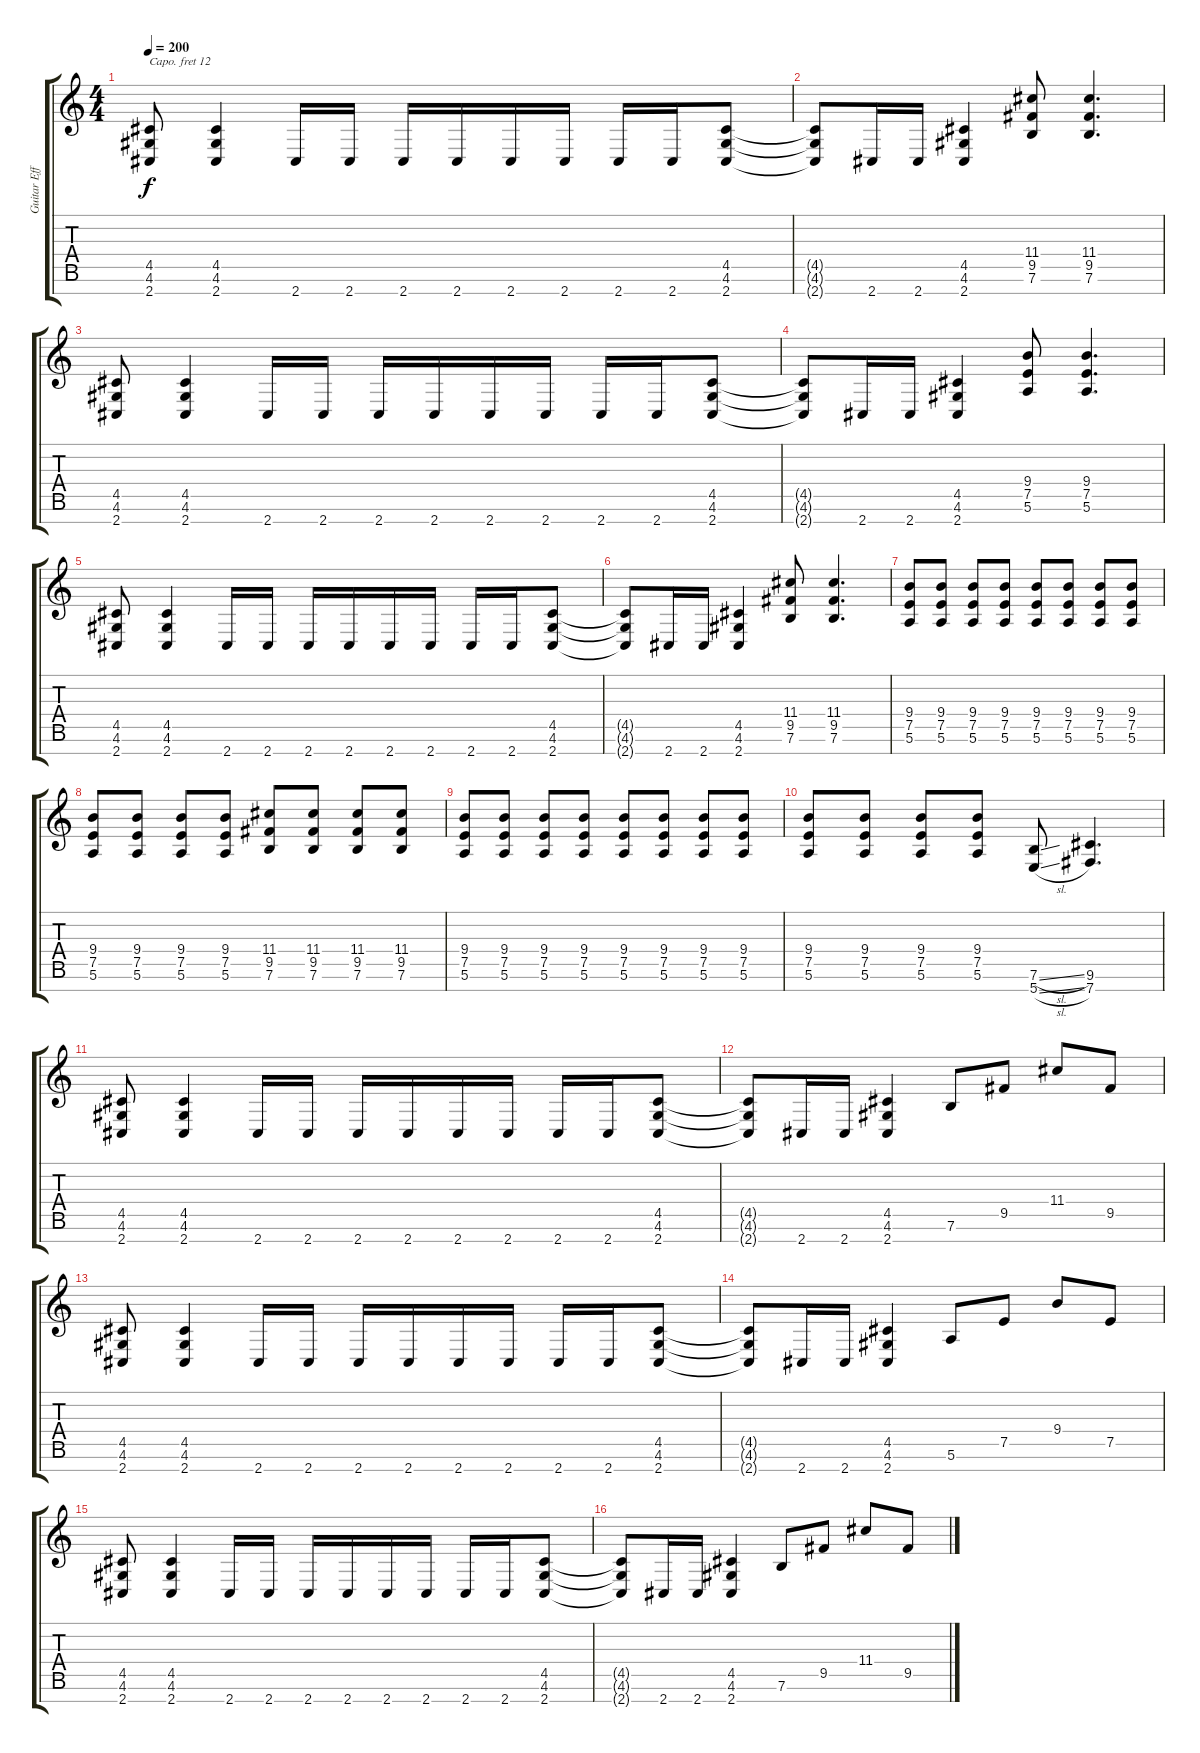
\track ("Guitar Effect" "Guitar Eff") {instrument synthbrass1}
\staff {score tabs}
\capo 12
\tuning (E4 B3 G3 D3 A2 E2 B1) {hide}
\ts (4 4)
\tempo 200
\clef g2
\ks c
(4.5 4.6 2.7).8{dy f instrument synthbrass1} (4.5 4.6 2.7).4 2.7.16 2.7.16 2.7.16 2.7.16 2.7.16 2.7.16 2.7.16 2.7.16 (4.5 4.6 2.7).8 |
(4.5{t} 4.6{t} 2.7{t}).8 2.7.16 2.7.16 (4.5 4.6 2.7).4 (11.4 9.5 7.6).8 (11.4 9.5 7.6).4{d} |
(4.5 4.6 2.7).8 (4.5 4.6 2.7).4 2.7.16 2.7.16 2.7.16 2.7.16 2.7.16 2.7.16 2.7.16 2.7.16 (4.5 4.6 2.7).8 |
(4.5{t} 4.6{t} 2.7{t}).8 2.7.16 2.7.16 (4.5 4.6 2.7).4 (9.4 7.5 5.6).8 (9.4 7.5 5.6).4{d} |
(4.5 4.6 2.7).8 (4.5 4.6 2.7).4 2.7.16 2.7.16 2.7.16 2.7.16 2.7.16 2.7.16 2.7.16 2.7.16 (4.5 4.6 2.7).8 |
(4.5{t} 4.6{t} 2.7{t}).8 2.7.16 2.7.16 (4.5 4.6 2.7).4 (11.4 9.5 7.6).8 (11.4 9.5 7.6).4{d} |
(9.4 7.5 5.6).8 (9.4 7.5 5.6).8 (9.4 7.5 5.6).8 (9.4 7.5 5.6).8 (9.4 7.5 5.6).8 (9.4 7.5 5.6).8 (9.4 7.5 5.6).8 (9.4 7.5 5.6).8 |
(9.4 7.5 5.6).8 (9.4 7.5 5.6).8 (9.4 7.5 5.6).8 (9.4 7.5 5.6).8 (11.4 9.5 7.6).8 (11.4 9.5 7.6).8 (11.4 9.5 7.6).8 (11.4 9.5 7.6).8 |
(9.4 7.5 5.6).8 (9.4 7.5 5.6).8 (9.4 7.5 5.6).8 (9.4 7.5 5.6).8 (9.4 7.5 5.6).8 (9.4 7.5 5.6).8 (9.4 7.5 5.6).8 (9.4 7.5 5.6).8 |
(9.4 7.5 5.6).8 (9.4 7.5 5.6).8 (9.4 7.5 5.6).8 (9.4 7.5 5.6).8 (7.6{sl} 5.7{sl}).8 (9.6 7.7).4{d} |
(4.5 4.6 2.7).8 (4.5 4.6 2.7).4 2.7.16 2.7.16 2.7.16 2.7.16 2.7.16 2.7.16 2.7.16 2.7.16 (4.5 4.6 2.7).8 |
(4.5{t} 4.6{t} 2.7{t}).8 2.7.16 2.7.16 (4.5 4.6 2.7).4 7.6.8 9.5.8 11.4.8 9.5.8 |
(4.5 4.6 2.7).8 (4.5 4.6 2.7).4 2.7.16 2.7.16 2.7.16 2.7.16 2.7.16 2.7.16 2.7.16 2.7.16 (4.5 4.6 2.7).8 |
(4.5{t} 4.6{t} 2.7{t}).8 2.7.16 2.7.16 (4.5 4.6 2.7).4 5.6.8 7.5.8 9.4.8 7.5.8 |
(4.5 4.6 2.7).8 (4.5 4.6 2.7).4 2.7.16 2.7.16 2.7.16 2.7.16 2.7.16 2.7.16 2.7.16 2.7.16 (4.5 4.6 2.7).8 |
(4.5{t} 4.6{t} 2.7{t}).8 2.7.16 2.7.16 (4.5 4.6 2.7).4 7.6.8 9.5.8 11.4.8 9.5.8
